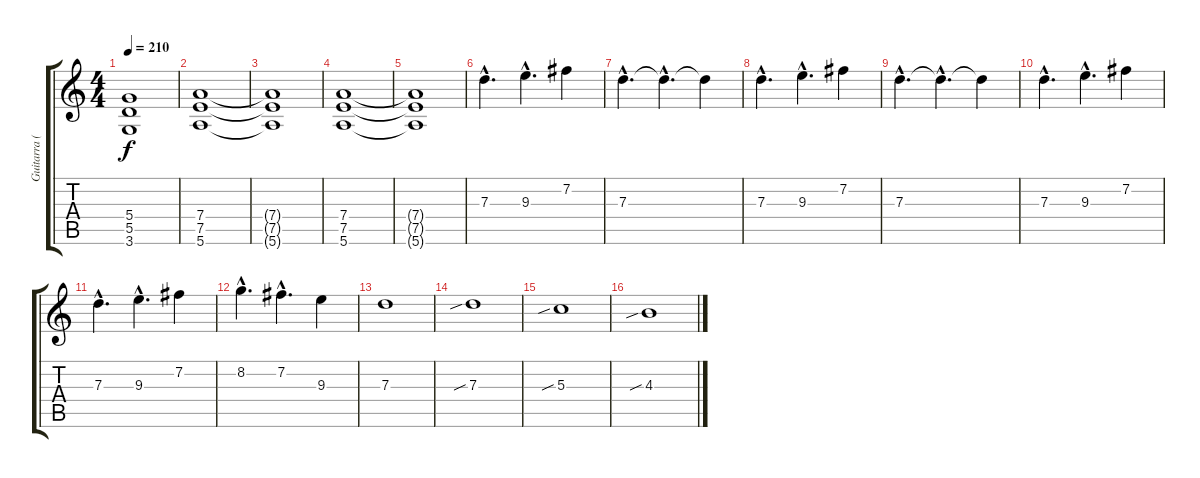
\track ("Guitarra (Mariano)" "Guitarra (") {instrument distortionguitar}
\staff {score tabs}
\tuning (E4 B3 G3 D3 A2 E2) {hide}
\ts (4 4)
\tempo 210
\clef g2
\ks c
(5.4{t} 5.5{t} 3.6{t}).1{dy f} |
(7.4 7.5 5.6).1 |
(7.4{t} 7.5{t} 5.6{t}).1 |
(7.4 7.5 5.6).1 |
(7.4{t} 7.5{t} 5.6{t}).1 |
7.3{hac}.4{d} 9.3{hac}.4{d} 7.2.4 |
7.3{hac}.4{d} 7.3{hac t}.4{d} 7.3{t}.4 |
7.3{hac}.4{d} 9.3{hac}.4{d} 7.2.4 |
7.3{hac}.4{d} 7.3{hac t}.4{d} 7.3{t}.4 |
7.3{hac}.4{d} 9.3{hac}.4{d} 7.2.4 |
7.3{hac}.4{d} 9.3{hac}.4{d} 7.2.4 |
8.2{hac}.4{d} 7.2{hac}.4{d} 9.3.4 |
7.3.1 |
7.3{sib}.1 |
5.3{sib}.1 |
4.3{sib}.1
